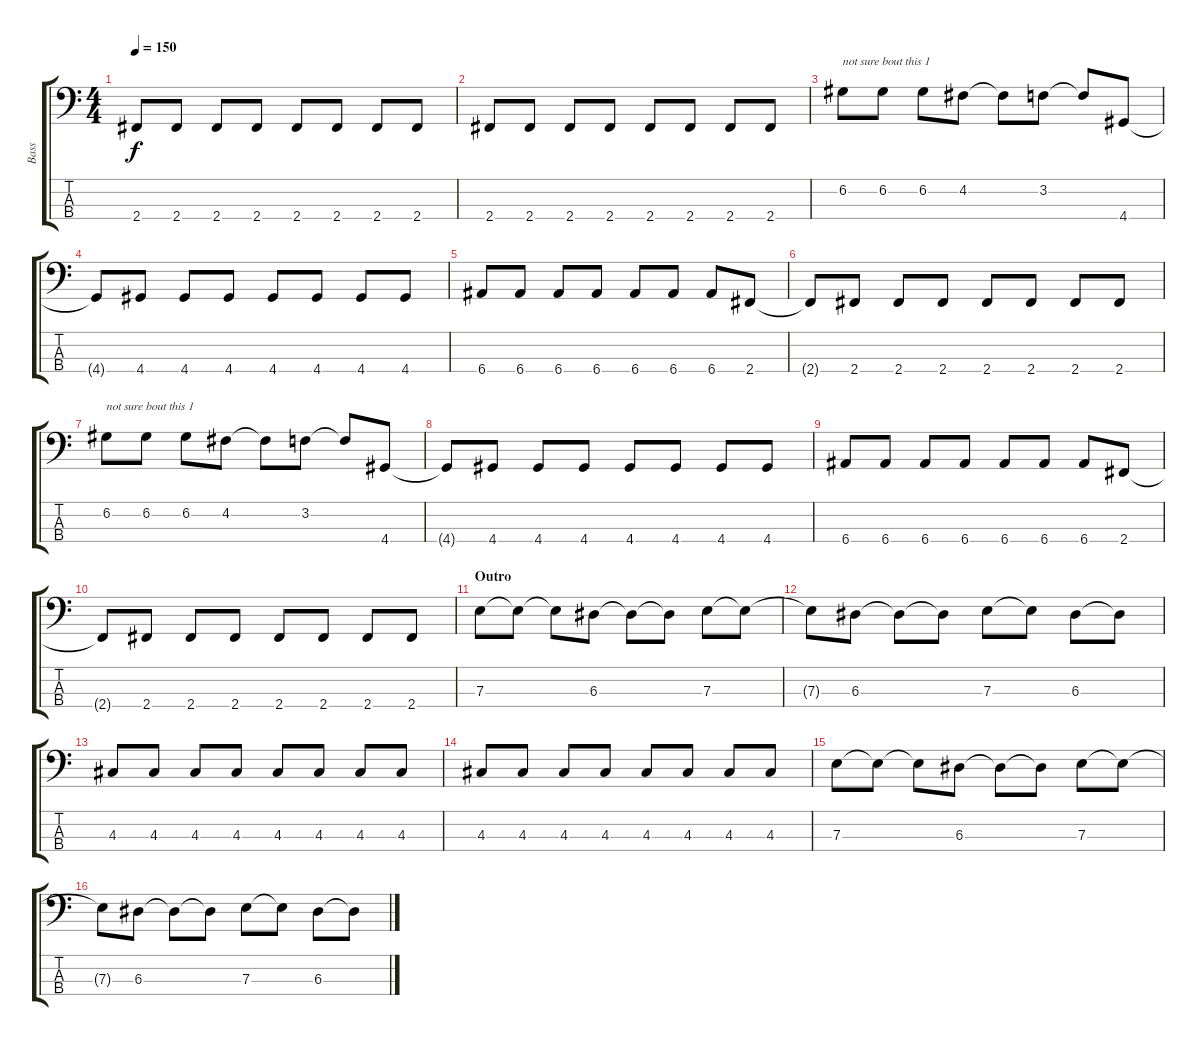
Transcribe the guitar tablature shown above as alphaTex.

\track ("Bass" "Bass") {instrument electricbassfinger}
\staff {score tabs}
\tuning (G2 D2 A1 E1) {hide}
\ts (4 4)
\tempo 150
\clef f4
\ks c
2.4.8{dy f} 2.4.8 2.4.8 2.4.8 2.4.8 2.4.8 2.4.8 2.4.8 |
2.4.8 2.4.8 2.4.8 2.4.8 2.4.8 2.4.8 2.4.8 2.4.8 |
6.2.8{txt "not sure bout this 1"} 6.2.8 6.2.8 4.2.8 4.2{t}.8 3.2.8 3.2{t}.8 4.4.8 |
4.4{t}.8 4.4.8 4.4.8 4.4.8 4.4.8 4.4.8 4.4.8 4.4.8 |
6.4.8 6.4.8 6.4.8 6.4.8 6.4.8 6.4.8 6.4.8 2.4.8 |
2.4{t}.8 2.4.8 2.4.8 2.4.8 2.4.8 2.4.8 2.4.8 2.4.8 |
6.2.8{txt "not sure bout this 1"} 6.2.8 6.2.8 4.2.8 4.2{t}.8 3.2.8 3.2{t}.8 4.4.8 |
4.4{t}.8 4.4.8 4.4.8 4.4.8 4.4.8 4.4.8 4.4.8 4.4.8 |
6.4.8 6.4.8 6.4.8 6.4.8 6.4.8 6.4.8 6.4.8 2.4.8 |
2.4{t}.8 2.4.8 2.4.8 2.4.8 2.4.8 2.4.8 2.4.8 2.4.8 |
\section ("" "Outro")
7.3.8 7.3{t}.8 7.3{t}.8 6.3.8 6.3{t}.8 6.3{t}.8 7.3.8 7.3{t}.8 |
7.3{t}.8 6.3.8 6.3{t}.8 6.3{t}.8 7.3.8 7.3{t}.8 6.3.8 6.3{t}.8 |
4.3.8 4.3.8 4.3.8 4.3.8 4.3.8 4.3.8 4.3.8 4.3.8 |
4.3.8 4.3.8 4.3.8 4.3.8 4.3.8 4.3.8 4.3.8 4.3.8 |
7.3.8 7.3{t}.8 7.3{t}.8 6.3.8 6.3{t}.8 6.3{t}.8 7.3.8 7.3{t}.8 |
7.3{t}.8 6.3.8 6.3{t}.8 6.3{t}.8 7.3.8 7.3{t}.8 6.3.8 6.3{t}.8
